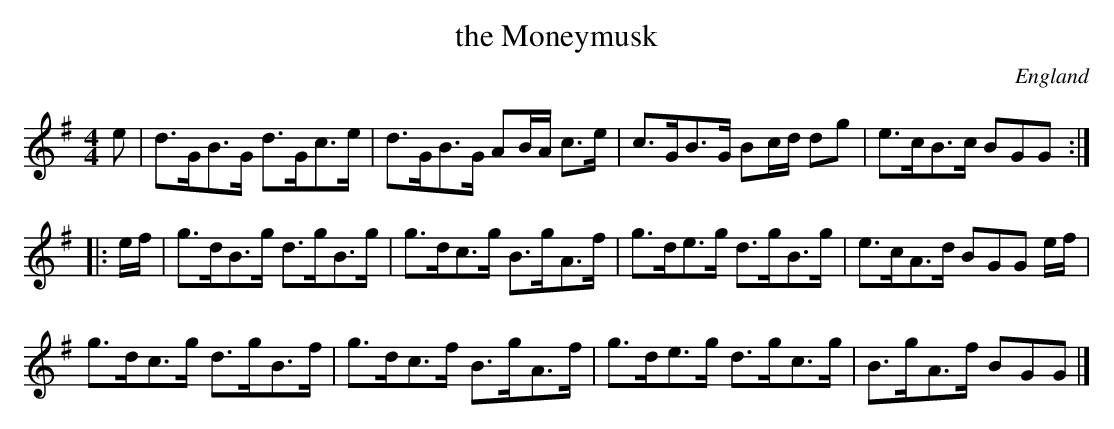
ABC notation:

X:1
T:the Moneymusk
L:1/8
M:4/4
O:England
K:G
	e | \
d>GB>G d>Gc>e | d>GB>G AB/A/ c>e | c>GB>G Bc/d/ dg | e>cB>c BGG ::
e/f/ | \
g>dB>g d>gB>g | g>dc>g B>gA>f | g>de>g d>gB>g | e>cA>d BGG e/f/ |
g>dc>g d>gB>f | g>dc>f B>gA>f | g>de>g d>gc>g | B>gA>f BGG |]
